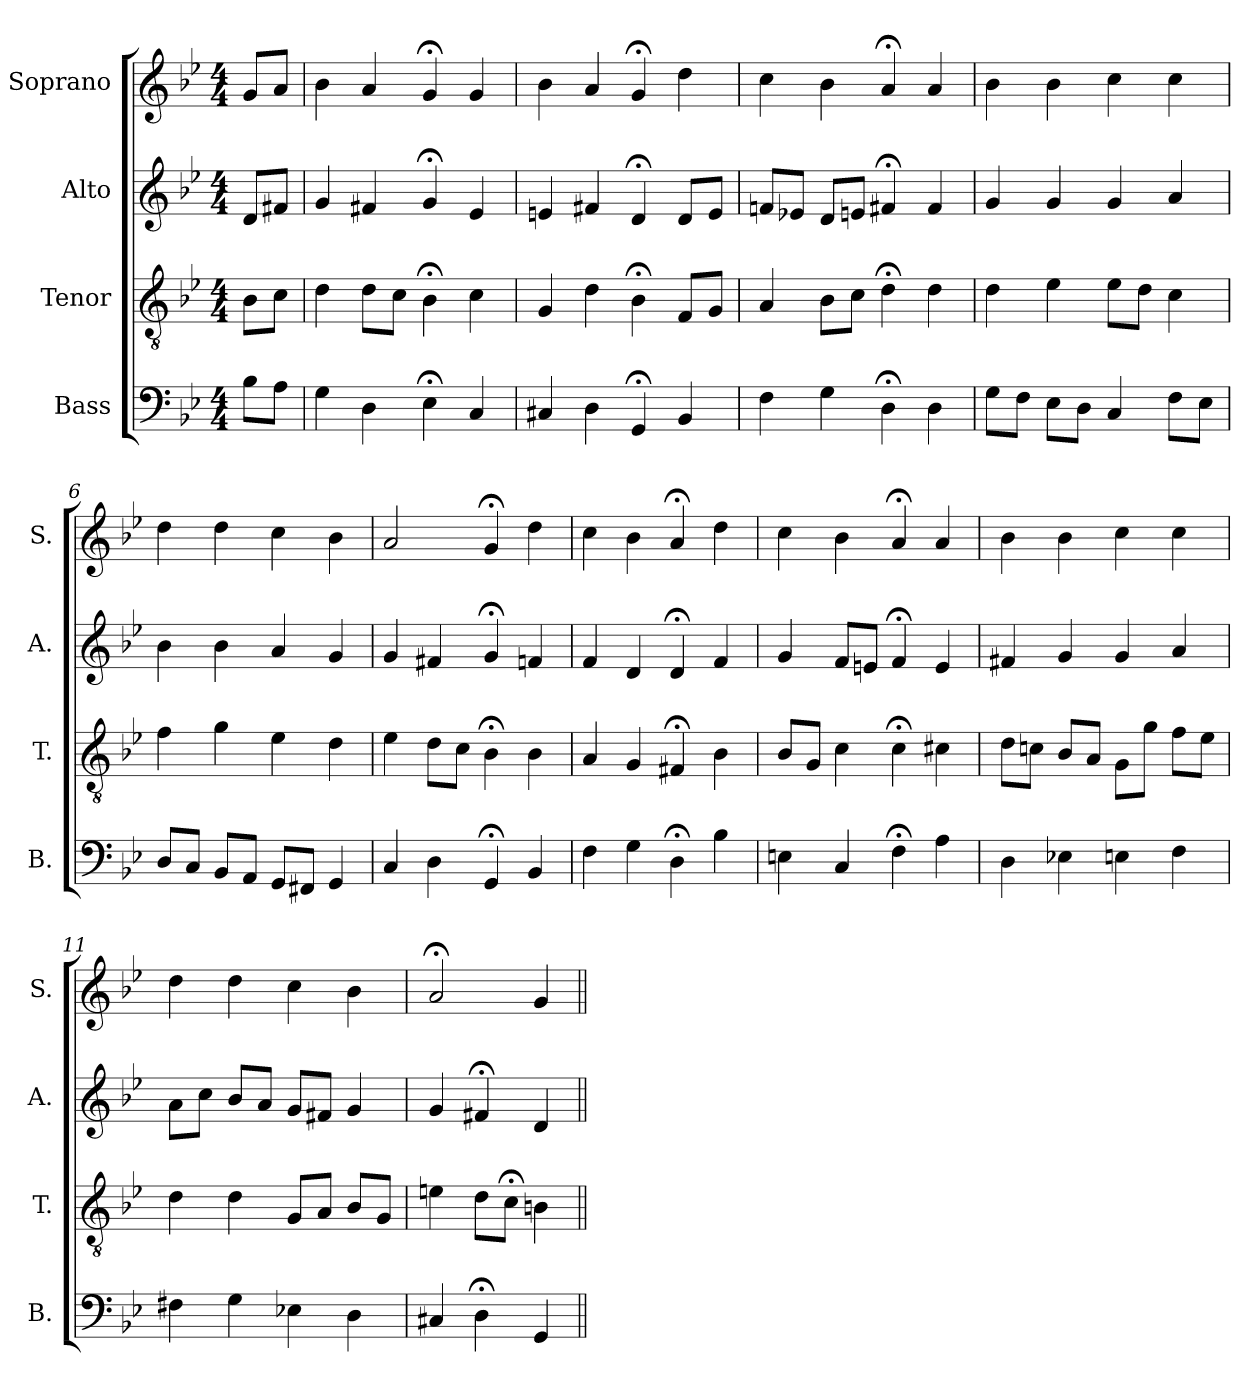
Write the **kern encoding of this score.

**kern	**kern	**kern	**kern
*part4	*part3	*part2	*part1
*staff4	*staff3	*staff2	*staff1
*I"Bass	*I"Tenor	*I"Alto	*I"Soprano
*I'B.	*I'T.	*I'A.	*I'S.
*clefF4	*clefGv2	*clefG2	*clefG2
*	*ITrd7c12	*	*
*k[b-e-]	*k[b-e-]	*k[b-e-]	*k[b-e-]
*B-:	*B-:	*B-:	*B-:
*M4/4	*M4/4	*M4/4	*M4/4
=1	=1	=1	=1
8B-\L	8BB-\L	8d/L	8g/L
8A\J	8C\J	8f#X/J	8a/J
=2	=2	=2	=2
4G\	4D\	4g/	4b-\
4D\	8D\L	4f#X/	4a/
.	8C\J	.	.
4E-;<\	4BB-;<\	4g;</	4g;</
4C/	4C\	4e-/	4g/
=3	=3	=3	=3
4C#X/	4GG/	4en/	4b-\
4D\	4D\	4f#X/	4a/
4GG;</	4BB-;<\	4d;</	4g;</
4BB-/	8FF/L	8d/L	4dd\
.	8GG/J	8e/J	.
=4	=4	=4	=4
4F\	4AA/	8fn/L	4cc\
.	.	8e-X/J	.
4G\	8BB-\L	8d/L	4b-\
.	8C\J	8en/J	.
4D;<\	4D;<\	4f#X;</	4a;</
4D\	4D\	4f#/	4a/
=5	=5	=5	=5
8G\L	4D\	4g/	4b-\
8F\J	.	.	.
8E-\L	4E-\	4g/	4b-\
8D\J	.	.	.
4C/	8E-\L	4g/	4cc\
.	8D\J	.	.
8F\L	4C\	4a/	4cc\
8E-\J	.	.	.
!!LO:LB:g=z
=6	=6	=6	=6
8D/L	4F\	4b-\	4dd\
8C/J	.	.	.
8BB-/L	4G\	4b-\	4dd\
8AA/J	.	.	.
8GG/L	4E-\	4a/	4cc\
8FF#X/J	.	.	.
4GG/	4D\	4g/	4b-\
=7	=7	=7	=7
4C/	4E-\	4g/	2a/
4D\	8D\L	4f#X/	.
.	8C\J	.	.
4GG;</	4BB-;<\	4g;</	4g;</
4BB-/	4BB-\	4fn/	4dd\
=8	=8	=8	=8
4F\	4AA/	4f/	4cc\
4G\	4GG/	4d/	4b-\
4D;<\	4FF#X;</	4d;</	4a;</
4B-\	4BB-\	4f/	4dd\
=9	=9	=9	=9
4En\	8BB-/L	4g/	4cc\
.	8GG/J	.	.
4C/	4C\	8f/L	4b-\
.	.	8en/J	.
4F;<\	4C;<\	4f;</	4a;</
4A\	4C#X\	4e/	4a/
!!LO:PB:g=z
=10	=10	=10	=10
4D\	8D\L	4f#X/	4b-\
.	8Cn\J	.	.
4E-X\	8BB-/L	4g/	4b-\
.	8AA/J	.	.
4En\	8GG\L	4g/	4cc\
.	8G\J	.	.
4F\	8F\L	4a/	4cc\
.	8E-\J	.	.
=11	=11	=11	=11
4F#X\	4D\	8a\L	4dd\
.	.	8cc\J	.
4G\	4D\	8b-/L	4dd\
.	.	8a/J	.
4E-X\	8GG/L	8g/L	4cc\
.	8AA/J	8f#X/J	.
4D\	8BB-/L	4g/	4b-\
.	8GG/J	.	.
=12	=12	=12	=12
4C#X/	4En\	4g/	2a;</
4D;<\	8D\L	4f#X;</	.
.	8C;<\J	.	.
4GG/	4BBn\	4d/	4g/
=||	=||	=||	=||
*-	*-	*-	*-
